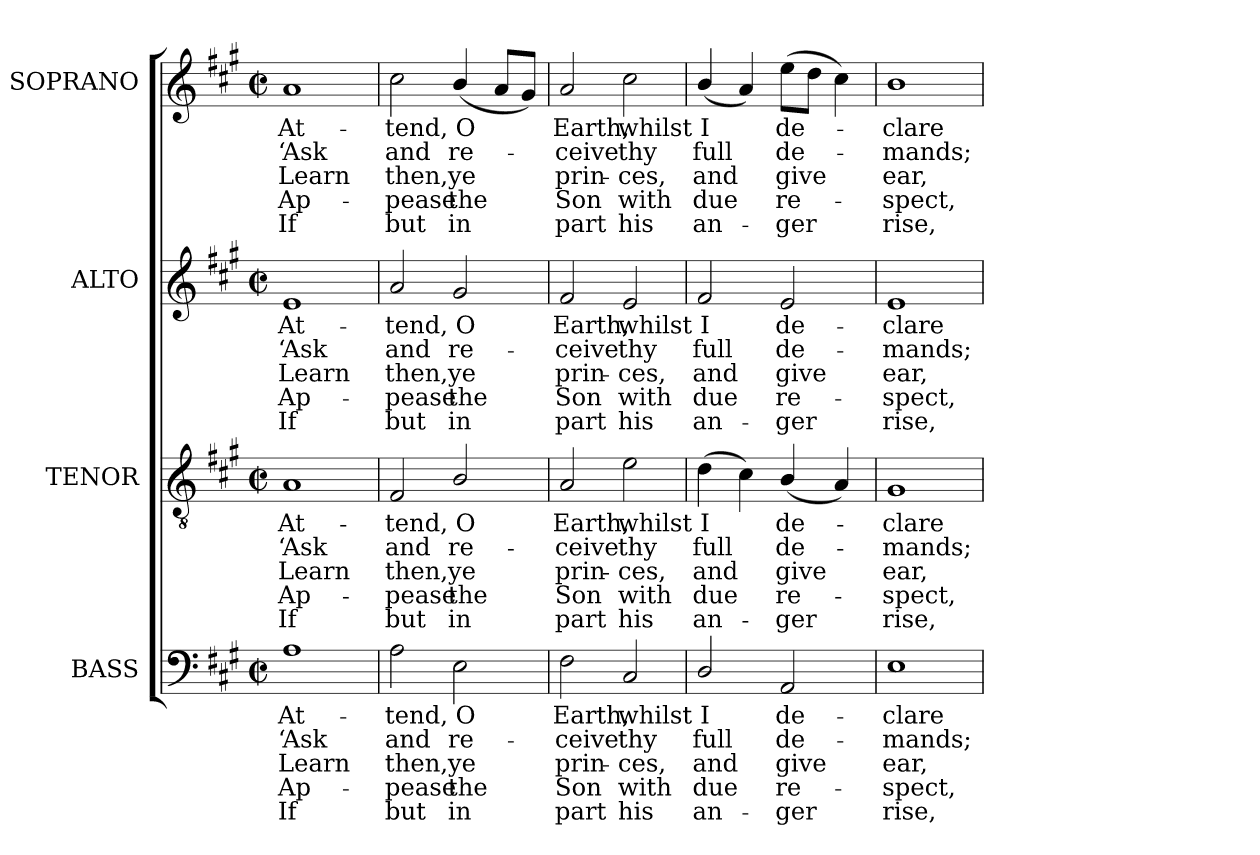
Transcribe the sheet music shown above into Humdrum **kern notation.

**kern	**text	**text	**text	**text	**text	**kern	**text	**text	**text	**text	**text	**kern	**text	**text	**text	**text	**text	**kern	**text	**text	**text	**text	**text
*part4	*part4	*part4	*part4	*part4	*part4	*part3	*part3	*part3	*part3	*part3	*part3	*part2	*part2	*part2	*part2	*part2	*part2	*part1	*part1	*part1	*part1	*part1	*part1
*staff4	*staff4	*staff4	*staff4	*staff4	*staff4	*staff3	*staff3	*staff3	*staff3	*staff3	*staff3	*staff2	*staff2	*staff2	*staff2	*staff2	*staff2	*staff1	*staff1	*staff1	*staff1	*staff1	*staff1
*I"BASS	*	*	*	*	*	*I"TENOR	*	*	*	*	*	*I"ALTO	*	*	*	*	*	*I"SOPRANO	*	*	*	*	*
*I'B.	*	*	*	*	*	*I'T.	*	*	*	*	*	*I'A.	*	*	*	*	*	*I'S.	*	*	*	*	*
!!LO:PB:g=z
*clefF4	*	*	*	*	*	*clefGv2	*	*	*	*	*	*clefG2	*	*	*	*	*	*clefG2	*	*	*	*	*
*	*	*	*	*	*	*ITrd7c12	*	*	*	*	*	*	*	*	*	*	*	*	*	*	*	*	*
*k[f#c#g#]	*	*	*	*	*	*k[f#c#g#]	*	*	*	*	*	*k[f#c#g#]	*	*	*	*	*	*k[f#c#g#]	*	*	*	*	*
*A:	*	*	*	*	*	*A:	*	*	*	*	*	*A:	*	*	*	*	*	*A:	*	*	*	*	*
*M2/2	*	*	*	*	*	*M2/2	*	*	*	*	*	*M2/2	*	*	*	*	*	*M2/2	*	*	*	*	*
*met(c|)	*	*	*	*	*	*met(c|)	*	*	*	*	*	*met(c|)	*	*	*	*	*	*met(c|)	*	*	*	*	*
=1	=1	=1	=1	=1	=1	=1	=1	=1	=1	=1	=1	=1	=1	=1	=1	=1	=1	=1	=1	=1	=1	=1	=1
!	!LO:LY:b:color=#000000	!LO:LY:b:color=#000000	!LO:LY:b:color=#000000	!LO:LY:b:color=#000000	!LO:LY:b:color=#000000	!	!	!	!	!	!	!	!	!	!	!	!	!	!	!	!	!	!
!	!	!	!	!	!	!	!LO:LY:b:color=#000000	!LO:LY:b:color=#000000	!LO:LY:b:color=#000000	!LO:LY:b:color=#000000	!LO:LY:b:color=#000000	!	!	!	!	!	!	!	!	!	!	!	!
!	!	!	!	!	!	!	!	!	!	!	!	!	!LO:LY:b:color=#000000	!LO:LY:b:color=#000000	!LO:LY:b:color=#000000	!LO:LY:b:color=#000000	!LO:LY:b:color=#000000	!	!	!	!	!	!
!	!	!	!	!	!	!	!	!	!	!	!	!	!	!	!	!	!	!	!LO:LY:b:color=#000000	!LO:LY:b:color=#000000	!LO:LY:b:color=#000000	!LO:LY:b:color=#000000	!LO:LY:b:color=#000000
1Ai	At-	‘Ask	Learn	Ap-	-If	1AAi	At-	‘Ask	Learn	Ap-	-If	1ei	At-	‘Ask	Learn	Ap-	-If	1ai	At-	‘Ask	Learn	Ap-	If
=2	=2	=2	=2	=2	=2	=2	=2	=2	=2	=2	=2	=2	=2	=2	=2	=2	=2	=2	=2	=2	=2	=2	=2
!	!LO:LY:b:color=#000000	!LO:LY:b:color=#000000	!LO:LY:b:color=#000000	!LO:LY:b:color=#000000	!LO:LY:b:color=#000000	!	!	!	!	!	!	!	!	!	!	!	!	!	!	!	!	!	!
!	!	!	!	!	!	!	!LO:LY:b:color=#000000	!LO:LY:b:color=#000000	!LO:LY:b:color=#000000	!LO:LY:b:color=#000000	!LO:LY:b:color=#000000	!	!	!	!	!	!	!	!	!	!	!	!
!	!	!	!	!	!	!	!	!	!	!	!	!	!LO:LY:b:color=#000000	!LO:LY:b:color=#000000	!LO:LY:b:color=#000000	!LO:LY:b:color=#000000	!LO:LY:b:color=#000000	!	!	!	!	!	!
!	!	!	!	!	!	!	!	!	!	!	!	!	!	!	!	!	!	!	!LO:LY:b:color=#000000	!LO:LY:b:color=#000000	!LO:LY:b:color=#000000	!LO:LY:b:color=#000000	!LO:LY:b:color=#000000
2Ai\	-tend,	and	then,	pease	but	2FF#i/	-tend,	and	then,	pease	but	2ai/	-tend,	and	then,	pease	but	2cc#i\	-tend,	and	-then,	pease	but
!	!LO:LY:b:color=#000000	!LO:LY:b:color=#000000	!LO:LY:b:color=#000000	!LO:LY:b:color=#000000	!LO:LY:b:color=#000000	!	!	!	!	!	!	!	!	!	!	!	!	!	!	!	!	!	!
!	!	!	!	!	!	!	!LO:LY:b:color=#000000	!LO:LY:b:color=#000000	!LO:LY:b:color=#000000	!LO:LY:b:color=#000000	!LO:LY:b:color=#000000	!	!	!	!	!	!	!	!	!	!	!	!
!	!	!	!	!	!	!	!	!	!	!	!	!	!LO:LY:b:color=#000000	!LO:LY:b:color=#000000	!LO:LY:b:color=#000000	!LO:LY:b:color=#000000	!LO:LY:b:color=#000000	!	!	!	!	!	!
!	!	!	!	!	!	!	!	!	!	!	!	!	!	!	!	!	!	!	!LO:LY:b:color=#000000	!LO:LY:b:color=#000000	!LO:LY:b:color=#000000	!LO:LY:b:color=#000000	!LO:LY:b:color=#000000
2Ei\	O	re-	ye	the	in	2BBi/	O	re-	ye	the	in	2g#i/	O	re-	ye	the	in	(4bi/	O	re-	ye	the	in
.	.	.	.	.	.	.	.	.	.	.	.	.	.	.	.	.	.	8ai/L	.	.	.	.	.
.	.	.	.	.	.	.	.	.	.	.	.	.	.	.	.	.	.	8g#i/J)	.	.	.	.	.
=3	=3	=3	=3	=3	=3	=3	=3	=3	=3	=3	=3	=3	=3	=3	=3	=3	=3	=3	=3	=3	=3	=3	=3
!	!LO:LY:b:color=#000000	!LO:LY:b:color=#000000	!LO:LY:b:color=#000000	!LO:LY:b:color=#000000	!LO:LY:b:color=#000000	!	!	!	!	!	!	!	!	!	!	!	!	!	!	!	!	!	!
!	!	!	!	!	!	!	!LO:LY:b:color=#000000	!LO:LY:b:color=#000000	!LO:LY:b:color=#000000	!LO:LY:b:color=#000000	!LO:LY:b:color=#000000	!	!	!	!	!	!	!	!	!	!	!	!
!	!	!	!	!	!	!	!	!	!	!	!	!	!LO:LY:b:color=#000000	!LO:LY:b:color=#000000	!LO:LY:b:color=#000000	!LO:LY:b:color=#000000	!LO:LY:b:color=#000000	!	!	!	!	!	!
!	!	!	!	!	!	!	!	!	!	!	!	!	!	!	!	!	!	!	!LO:LY:b:color=#000000	!LO:LY:b:color=#000000	!LO:LY:b:color=#000000	!LO:LY:b:color=#000000	!LO:LY:b:color=#000000
2F#i\	Earth,	-ceive	prin-	-Son	part	2AAi/	Earth,	-ceive	prin-	-Son	part	2f#i/	Earth,	-ceive	prin-	-Son	part	2ai/	Earth,	-ceive	prin-	Son	-part
!	!LO:LY:b:color=#000000	!LO:LY:b:color=#000000	!LO:LY:b:color=#000000	!LO:LY:b:color=#000000	!LO:LY:b:color=#000000	!	!	!	!	!	!	!	!	!	!	!	!	!	!	!	!	!	!
!	!	!	!	!	!	!	!LO:LY:b:color=#000000	!LO:LY:b:color=#000000	!LO:LY:b:color=#000000	!LO:LY:b:color=#000000	!LO:LY:b:color=#000000	!	!	!	!	!	!	!	!	!	!	!	!
!	!	!	!	!	!	!	!	!	!	!	!	!	!LO:LY:b:color=#000000	!LO:LY:b:color=#000000	!LO:LY:b:color=#000000	!LO:LY:b:color=#000000	!LO:LY:b:color=#000000	!	!	!	!	!	!
!	!	!	!	!	!	!	!	!	!	!	!	!	!	!	!	!	!	!	!LO:LY:b:color=#000000	!LO:LY:b:color=#000000	!LO:LY:b:color=#000000	!LO:LY:b:color=#000000	!LO:LY:b:color=#000000
2C#i/	whilst	thy	ces,	with	his	2Ei\	whilst	thy	ces,	with	his	2ei/	whilst	thy	ces,	with	his	2cc#i\	whilst	thy	ces,	with	his
=4	=4	=4	=4	=4	=4	=4	=4	=4	=4	=4	=4	=4	=4	=4	=4	=4	=4	=4	=4	=4	=4	=4	=4
!	!LO:LY:b:color=#000000	!LO:LY:b:color=#000000	!LO:LY:b:color=#000000	!LO:LY:b:color=#000000	!LO:LY:b:color=#000000	!	!	!	!	!	!	!	!	!	!	!	!	!	!	!	!	!	!
!	!	!	!	!	!	!	!LO:LY:b:color=#000000	!LO:LY:b:color=#000000	!LO:LY:b:color=#000000	!LO:LY:b:color=#000000	!LO:LY:b:color=#000000	!	!	!	!	!	!	!	!	!	!	!	!
!	!	!	!	!	!	!	!	!	!	!	!	!	!LO:LY:b:color=#000000	!LO:LY:b:color=#000000	!LO:LY:b:color=#000000	!LO:LY:b:color=#000000	!LO:LY:b:color=#000000	!	!	!	!	!	!
!	!	!	!	!	!	!	!	!	!	!	!	!	!	!	!	!	!	!	!LO:LY:b:color=#000000	!LO:LY:b:color=#000000	!LO:LY:b:color=#000000	!LO:LY:b:color=#000000	!LO:LY:b:color=#000000
2Di/	I	full	and	due	an-	(4Di\	I	full	and	due	an-	2f#i/	I	full	and	due	an-	(4bi/	I	full	and	-due	an-
.	.	.	.	.	.	4C#i\)	.	.	.	.	.	.	.	.	.	.	.	4ai/)	.	.	.	.	.
!	!LO:LY:b:color=#000000	!LO:LY:b:color=#000000	!LO:LY:b:color=#000000	!LO:LY:b:color=#000000	!LO:LY:b:color=#000000	!	!	!	!	!	!	!	!	!	!	!	!	!	!	!	!	!	!
!	!	!	!	!	!	!	!LO:LY:b:color=#000000	!LO:LY:b:color=#000000	!LO:LY:b:color=#000000	!LO:LY:b:color=#000000	!LO:LY:b:color=#000000	!	!	!	!	!	!	!	!	!	!	!	!
!	!	!	!	!	!	!	!	!	!	!	!	!	!LO:LY:b:color=#000000	!LO:LY:b:color=#000000	!LO:LY:b:color=#000000	!LO:LY:b:color=#000000	!LO:LY:b:color=#000000	!	!	!	!	!	!
!	!	!	!	!	!	!	!	!	!	!	!	!	!	!	!	!	!	!	!LO:LY:b:color=#000000	!LO:LY:b:color=#000000	!LO:LY:b:color=#000000	!LO:LY:b:color=#000000	!LO:LY:b:color=#000000
2AAi/	de-	de-	-give	re-	-ger	(4BBi/	de-	de-	-give	re-	-ger	2ei/	de-	de-	-give	re-	-ger	(8eei\L	de-	de-	give	re-	ger
.	.	.	.	.	.	.	.	.	.	.	.	.	.	.	.	.	.	8ddi\J	.	.	.	.	.
.	.	.	.	.	.	4AAi/)	.	.	.	.	.	.	.	.	.	.	.	4cc#i\)	.	.	.	.	.
=5	=5	=5	=5	=5	=5	=5	=5	=5	=5	=5	=5	=5	=5	=5	=5	=5	=5	=5	=5	=5	=5	=5	=5
!	!LO:LY:b:color=#000000	!LO:LY:b:color=#000000	!LO:LY:b:color=#000000	!LO:LY:b:color=#000000	!LO:LY:b:color=#000000	!	!	!	!	!	!	!	!	!	!	!	!	!	!	!	!	!	!
!	!	!	!	!	!	!	!LO:LY:b:color=#000000	!LO:LY:b:color=#000000	!LO:LY:b:color=#000000	!LO:LY:b:color=#000000	!LO:LY:b:color=#000000	!	!	!	!	!	!	!	!	!	!	!	!
!	!	!	!	!	!	!	!	!	!	!	!	!	!LO:LY:b:color=#000000	!LO:LY:b:color=#000000	!LO:LY:b:color=#000000	!LO:LY:b:color=#000000	!LO:LY:b:color=#000000	!	!	!	!	!	!
!	!	!	!	!	!	!	!	!	!	!	!	!	!	!	!	!	!	!	!LO:LY:b:color=#000000	!LO:LY:b:color=#000000	!LO:LY:b:color=#000000	!LO:LY:b:color=#000000	!LO:LY:b:color=#000000
1Ei	-clare	-mands;	ear,	spect,	rise,	1GG#i	-clare	-mands;	ear,	spect,	rise,	1ei	-clare	-mands;	ear,	spect,	rise,	1bi	-clare	-mands;	-ear,	spect,	rise,
=	=	=	=	=	=	=	=	=	=	=	=	=	=	=	=	=	=	=	=	=	=	=	=
*-	*-	*-	*-	*-	*-	*-	*-	*-	*-	*-	*-	*-	*-	*-	*-	*-	*-	*-	*-	*-	*-	*-	*-
